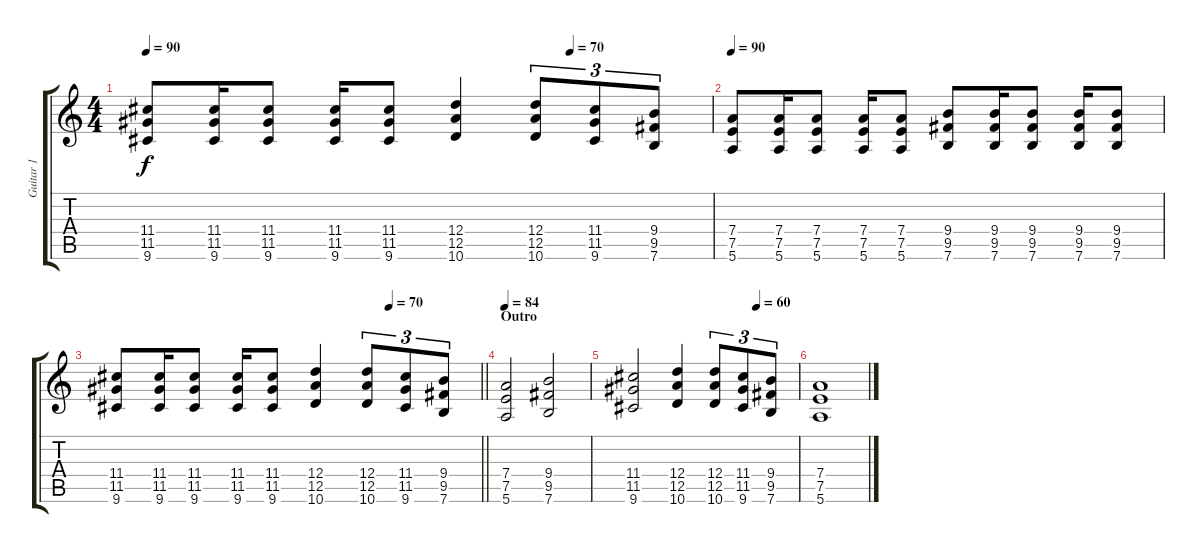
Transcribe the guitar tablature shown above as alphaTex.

\track ("Guitar 1" "Guitar 1") {instrument distortionguitar}
\staff {score tabs}
\tuning (E4 B3 G3 D3 A2 E2) {hide}
\ts (4 4)
\tempo 90
\tempo (70 0.75)
\clef g2
\ks c
(11.4 11.5 9.6).8{dy f} (11.4 11.5 9.6).16 (11.4 11.5 9.6).8 (11.4 11.5 9.6).16 (11.4 11.5 9.6).8 (12.4 12.5 10.6).4 (12.4 12.5 10.6).8{tu (3 2)} (11.4 11.5 9.6).8{tu (3 2)} (9.4 9.5 7.6).8{tu (3 2)} |
\tempo 90
(7.4 7.5 5.6).8 (7.4 7.5 5.6).16 (7.4 7.5 5.6).8 (7.4 7.5 5.6).16 (7.4 7.5 5.6).8 (9.4 9.5 7.6).8 (9.4 9.5 7.6).16 (9.4 9.5 7.6).8 (9.4 9.5 7.6).16 (9.4 9.5 7.6).8 |
\tempo (70 0.75)
\barLineRight lightlight
(11.4 11.5 9.6).8 (11.4 11.5 9.6).16 (11.4 11.5 9.6).8 (11.4 11.5 9.6).16 (11.4 11.5 9.6).8 (12.4 12.5 10.6).4 (12.4 12.5 10.6).8{tu (3 2)} (11.4 11.5 9.6).8{tu (3 2)} (9.4 9.5 7.6).8{tu (3 2)} |
\section ("" "Outro")
\tempo 84
(7.4 7.5 5.6).2 (9.4 9.5 7.6).2 |
\tempo (60 0.75)
(11.4 11.5 9.6).2 (12.4 12.5 10.6).4 (12.4 12.5 10.6).8{tu (3 2)} (11.4 11.5 9.6).8{tu (3 2)} (9.4 9.5 7.6).8{tu (3 2)} |
(7.4 7.5 5.6).1
